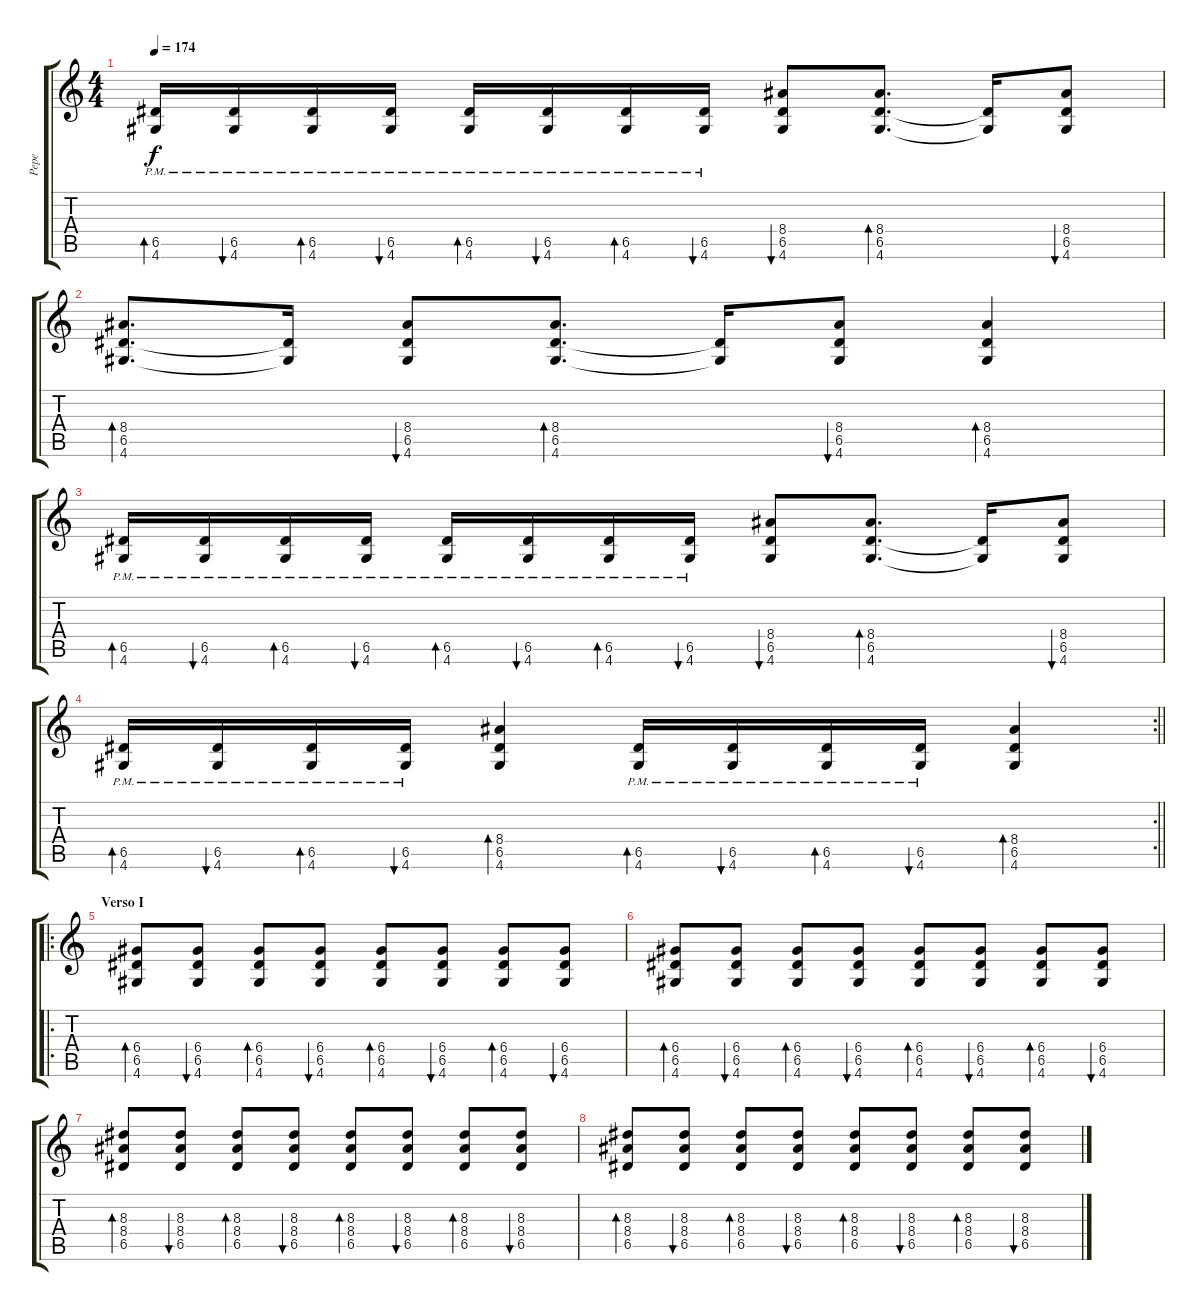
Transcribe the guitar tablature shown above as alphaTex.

\track ("Pepe" "Pepe") {instrument distortionguitar}
\staff {score tabs}
\tuning (E4 B3 G3 D3 A2 E2) {hide}
\ts (4 4)
\tempo 174
\clef g2
\ks c
(6.5{pm} 4.6{pm}).16{bd 60 dy f} (6.5{pm} 4.6{pm}).16{bu 60} (6.5{pm} 4.6{pm}).16{bd 60} (6.5{pm} 4.6{pm}).16{bu 60} (6.5{pm} 4.6{pm}).16{bd 60} (6.5{pm} 4.6{pm}).16{bu 60} (6.5{pm} 4.6{pm}).16{bd 60} (6.5{pm} 4.6{pm}).16{bu 60} (8.4 6.5 4.6).8{bu 120} (8.4 6.5 4.6).8{d bd 120} (6.5{t} 4.6{t}).16 (8.4 6.5 4.6).8{bu 120} |
(8.4 6.5 4.6).8{d bd 120} (6.5{t} 4.6{t}).16 (8.4 6.5 4.6).8{bu 120} (8.4 6.5 4.6).8{d bd 120} (6.5{t} 4.6{t}).16 (8.4 6.5 4.6).8{bu 120} (8.4 6.5 4.6).4{bd 120} |
(6.5{pm} 4.6{pm}).16{bd 60} (6.5{pm} 4.6{pm}).16{bu 60} (6.5{pm} 4.6{pm}).16{bd 60} (6.5{pm} 4.6{pm}).16{bu 60} (6.5{pm} 4.6{pm}).16{bd 60} (6.5{pm} 4.6{pm}).16{bu 60} (6.5{pm} 4.6{pm}).16{bd 60} (6.5{pm} 4.6{pm}).16{bu 60} (8.4 6.5 4.6).8{bu 120} (8.4 6.5 4.6).8{d bd 120} (6.5{t} 4.6{t}).16 (8.4 6.5 4.6).8{bu 120} |
\rc 2
\barLineRight lightlight
(6.5{pm} 4.6{pm}).16{bd 60} (6.5{pm} 4.6{pm}).16{bu 60} (6.5{pm} 4.6{pm}).16{bd 60} (6.5{pm} 4.6{pm}).16{bu 60} (8.4 6.5 4.6).4{bd 120} (6.5{pm} 4.6{pm}).16{bd 60} (6.5{pm} 4.6{pm}).16{bu 60} (6.5{pm} 4.6{pm}).16{bd 60} (6.5{pm} 4.6{pm}).16{bu 60} (8.4 6.5 4.6).4{bd 120} |
\ro
\section ("" "Verso I")
(6.4 6.5 4.6).8{bd 240} (6.4 6.5 4.6).8{bu 240} (6.4 6.5 4.6).8{bd 240} (6.4 6.5 4.6).8{bu 240} (6.4 6.5 4.6).8{bd 240} (6.4 6.5 4.6).8{bu 240} (6.4 6.5 4.6).8{bd 240} (6.4 6.5 4.6).8{bu 240} |
(6.4 6.5 4.6).8{bd 240} (6.4 6.5 4.6).8{bu 240} (6.4 6.5 4.6).8{bd 240} (6.4 6.5 4.6).8{bu 240} (6.4 6.5 4.6).8{bd 240} (6.4 6.5 4.6).8{bu 240} (6.4 6.5 4.6).8{bd 240} (6.4 6.5 4.6).8{bu 240} |
(8.3 8.4 6.5).8{bd 240} (8.3 8.4 6.5).8{bu 240} (8.3 8.4 6.5).8{bd 240} (8.3 8.4 6.5).8{bu 240} (8.3 8.4 6.5).8{bd 240} (8.3 8.4 6.5).8{bu 240} (8.3 8.4 6.5).8{bd 240} (8.3 8.4 6.5).8{bu 240} |
(8.3 8.4 6.5).8{bd 240} (8.3 8.4 6.5).8{bu 240} (8.3 8.4 6.5).8{bd 240} (8.3 8.4 6.5).8{bu 240} (8.3 8.4 6.5).8{bd 240} (8.3 8.4 6.5).8{bu 240} (8.3 8.4 6.5).8{bd 240} (8.3 8.4 6.5).8{bu 240}
